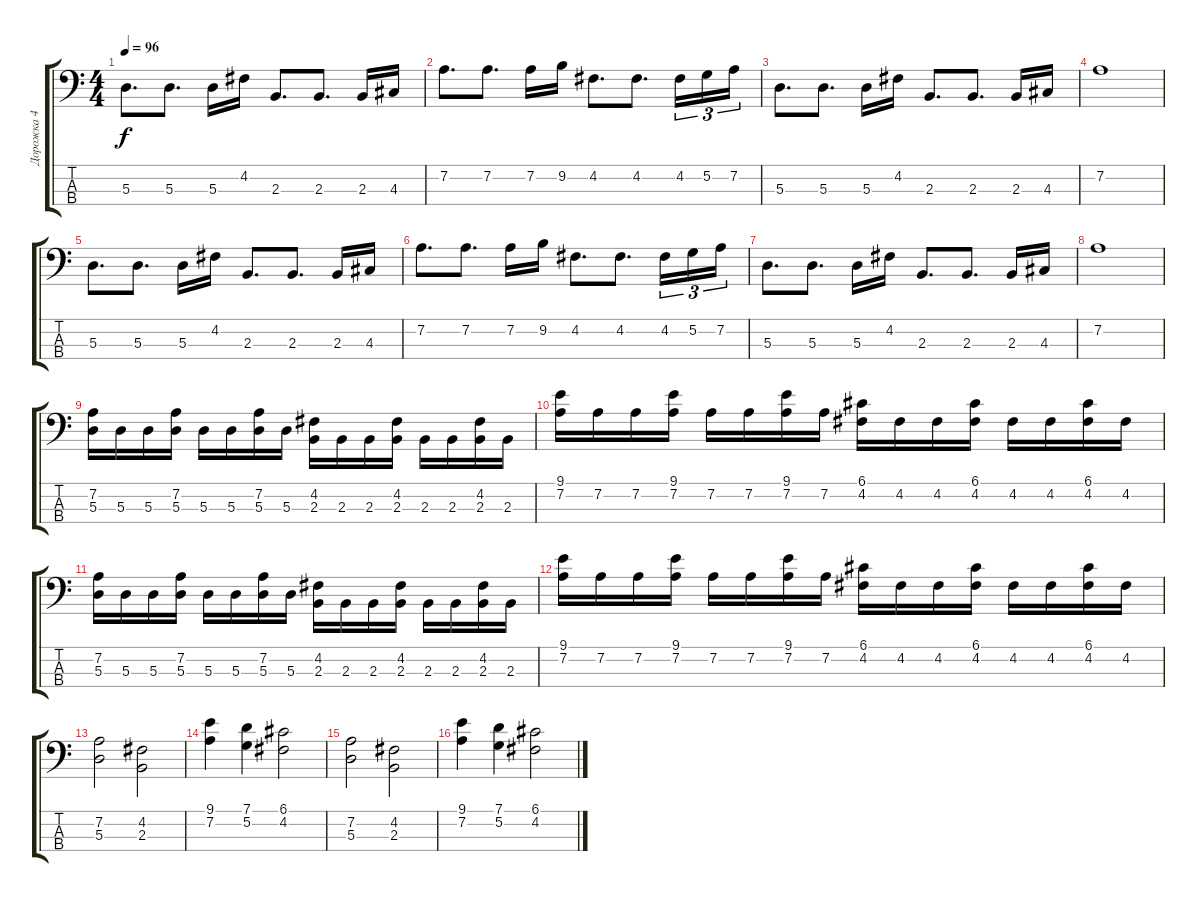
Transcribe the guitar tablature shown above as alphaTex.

\track ("Дорожка 4" "Дорожка 4") {instrument electricbassfinger}
\staff {score tabs}
\tuning (G2 D2 A1 E1) {hide}
\ts (4 4)
\tempo 96
\clef f4
\ks c
5.3.8{d dy f} 5.3.8{d} 5.3.16 4.2.16 2.3.8{d} 2.3.8{d} 2.3.16 4.3.16 |
7.2.8{d} 7.2.8{d} 7.2.16 9.2.16 4.2.8{d} 4.2.8{d} 4.2.16{tu (3 2)} 5.2.16{tu (3 2)} 7.2.16{tu (3 2)} |
5.3.8{d} 5.3.8{d} 5.3.16 4.2.16 2.3.8{d} 2.3.8{d} 2.3.16 4.3.16 |
7.2.1 |
5.3.8{d} 5.3.8{d} 5.3.16 4.2.16 2.3.8{d} 2.3.8{d} 2.3.16 4.3.16 |
7.2.8{d} 7.2.8{d} 7.2.16 9.2.16 4.2.8{d} 4.2.8{d} 4.2.16{tu (3 2)} 5.2.16{tu (3 2)} 7.2.16{tu (3 2)} |
5.3.8{d} 5.3.8{d} 5.3.16 4.2.16 2.3.8{d} 2.3.8{d} 2.3.16 4.3.16 |
7.2.1 |
(7.2 5.3).16 5.3.16 5.3.16 (7.2 5.3).16 5.3.16 5.3.16 (7.2 5.3).16 5.3.16 (4.2 2.3).16 2.3.16 2.3.16 (4.2 2.3).16 2.3.16 2.3.16 (4.2 2.3).16 2.3.16 |
(9.1 7.2).16 7.2.16 7.2.16 (9.1 7.2).16 7.2.16 7.2.16 (9.1 7.2).16 7.2.16 (6.1 4.2).16 4.2.16 4.2.16 (6.1 4.2).16 4.2.16 4.2.16 (6.1 4.2).16 4.2.16 |
(7.2 5.3).16 5.3.16 5.3.16 (7.2 5.3).16 5.3.16 5.3.16 (7.2 5.3).16 5.3.16 (4.2 2.3).16 2.3.16 2.3.16 (4.2 2.3).16 2.3.16 2.3.16 (4.2 2.3).16 2.3.16 |
(9.1 7.2).16 7.2.16 7.2.16 (9.1 7.2).16 7.2.16 7.2.16 (9.1 7.2).16 7.2.16 (6.1 4.2).16 4.2.16 4.2.16 (6.1 4.2).16 4.2.16 4.2.16 (6.1 4.2).16 4.2.16 |
(7.2 5.3).2 (4.2 2.3).2 |
(9.1 7.2).4 (7.1 5.2).4 (6.1 4.2).2 |
(7.2 5.3).2 (4.2 2.3).2 |
(9.1 7.2).4 (7.1 5.2).4 (6.1 4.2).2
